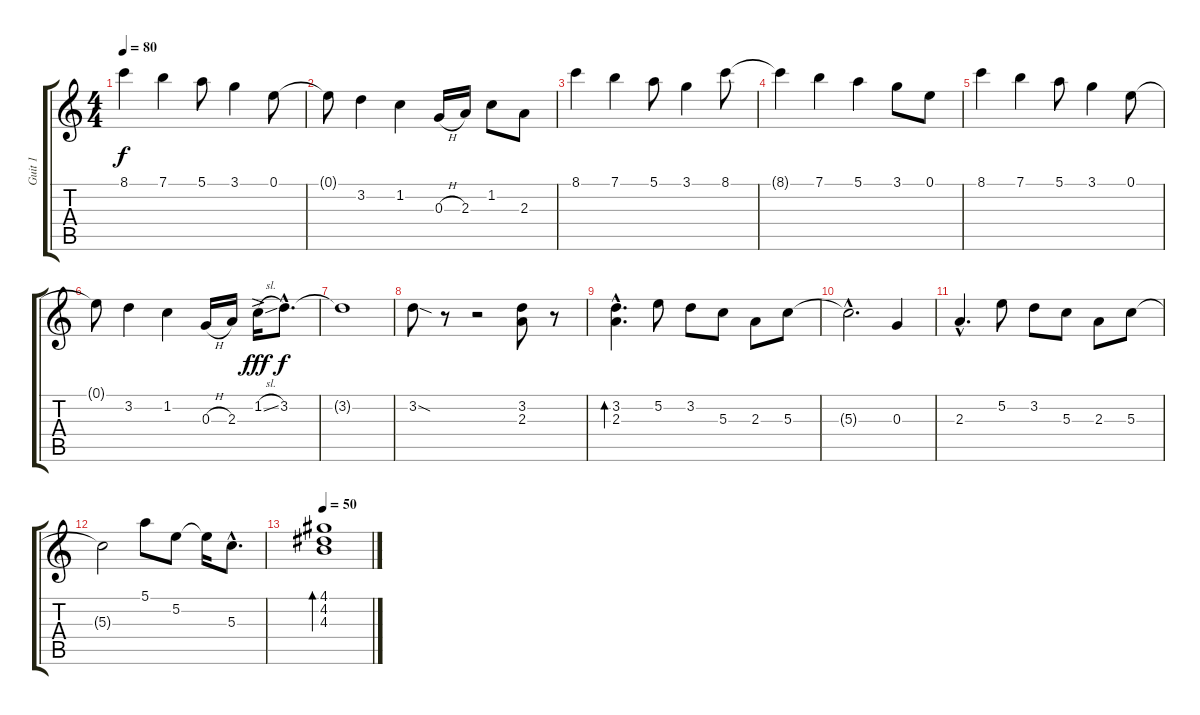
\track ("Guit 1" "Guit 1") {instrument electricguitarjazz}
\staff {score tabs}
\tuning (E4 B3 G3 D3 A2 D2) {hide}
\ts (4 4)
\tempo 80
\clef g2
\ks c
8.1.4{dy f} 7.1.4 5.1.8 3.1.4 0.1.8 |
0.1{t}.8 3.2.4 1.2.4 0.3{h}.16 2.3.16 1.2.8 2.3.8 |
8.1.4 7.1.4 5.1.8 3.1.4 8.1.8 |
8.1{t}.4 7.1.4 5.1.4 3.1.8 0.1.8 |
8.1.4 7.1.4 5.1.8 3.1.4 0.1.8 |
0.1{t}.8 3.2.4 1.2.4 0.3{h}.16 2.3.16 1.2{sl ac}.16{dy fff} 3.2{hac}.8{d dy f} |
3.2{t}.1 |
3.2{sod}.8 r.8 r.2 (3.2 2.3).8 r.8 |
(3.2{hac} 2.3{hac}).4{d bd 30} 5.2.8 3.2.8 5.3.8 2.3.8 5.3.8 |
5.3{hac t}.2{d} 0.3.4 |
2.3{hac}.4{d} 5.2.8 3.2.8 5.3.8 2.3.8 5.3.8 |
5.3{t}.2 5.1.8 5.2.8 5.2{t}.16 5.3{hac}.8{d} |
\tempo 50
(4.1 4.2 4.3).1{bd 240}
